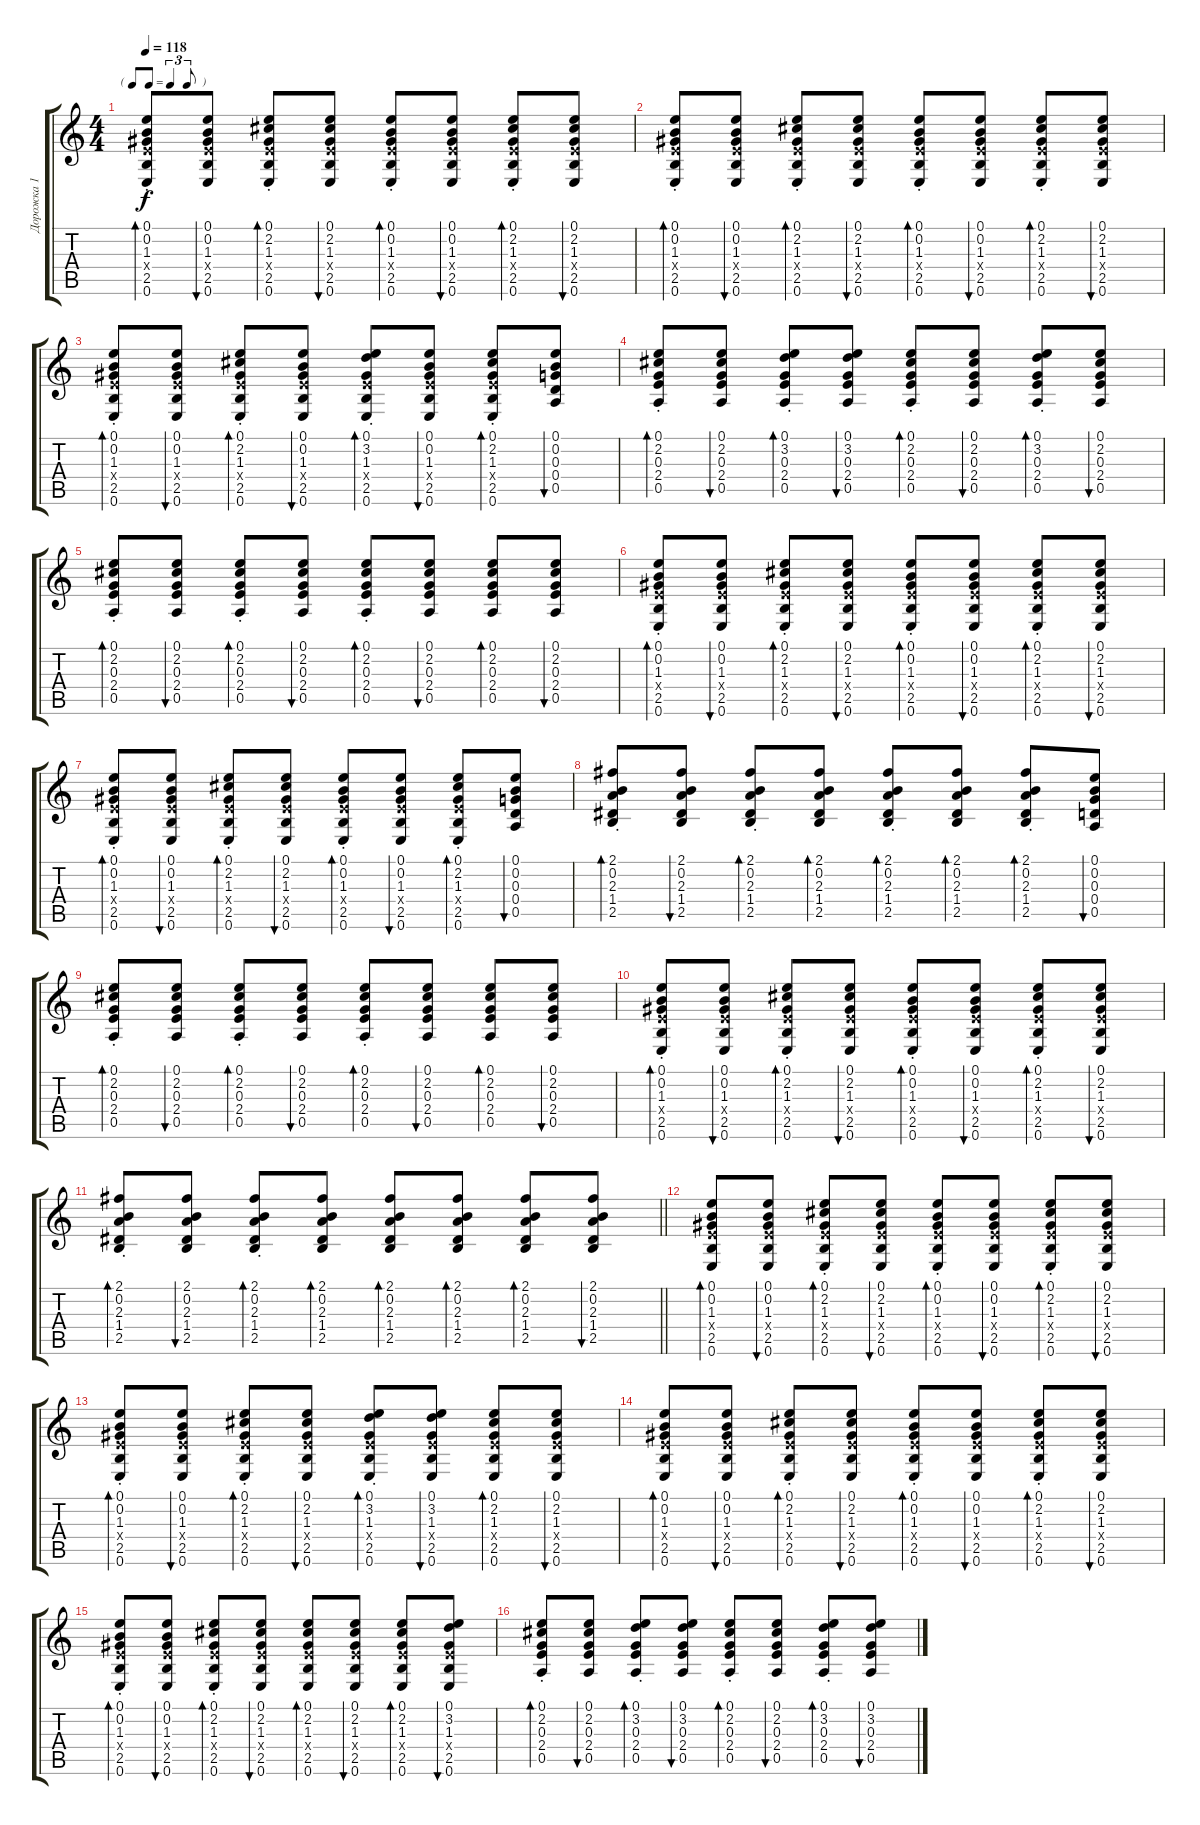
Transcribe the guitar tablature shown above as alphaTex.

\track ("Дорожка 1" "Дорожка 1") {instrument acousticguitarsteel}
\staff {score tabs}
\tuning (E4 B3 G3 D3 A2 E2) {hide}
\ts (4 4)
\tf triplet8th
\tempo 118
\clef g2
\ks c
(0.1{st} 0.2{st} 1.3{st} 2.4{x} 2.5{st} 0.6{st}).8{bd 60 dy f} (0.1 0.2 1.3 2.4{x} 2.5 0.6).8{bu 60} (0.1{st} 2.2{st} 1.3{st} 2.4{x} 2.5{st} 0.6{st}).8{bd 60} (0.1 2.2 1.3 2.4{x} 2.5 0.6).8{bu 60} (0.1{st} 0.2{st} 1.3{st} 2.4{x} 2.5{st} 0.6{st}).8{bd 60} (0.1 0.2 1.3 2.4{x} 2.5 0.6).8{bu 60} (0.1{st} 2.2{st} 1.3{st} 2.4{x} 2.5{st} 0.6{st}).8{bd 60} (0.1 2.2 1.3 2.4{x} 2.5 0.6).8{bu 60} |
(0.1{st} 0.2{st} 1.3{st} 2.4{x} 2.5{st} 0.6{st}).8{bd 60} (0.1 0.2 1.3 2.4{x} 2.5 0.6).8{bu 60} (0.1{st} 2.2{st} 1.3{st} 2.4{x} 2.5{st} 0.6{st}).8{bd 60} (0.1 2.2 1.3 2.4{x} 2.5 0.6).8{bu 60} (0.1{st} 0.2{st} 1.3{st} 2.4{x} 2.5{st} 0.6{st}).8{bd 60} (0.1 0.2 1.3 2.4{x} 2.5 0.6).8{bu 60} (0.1{st} 2.2{st} 1.3{st} 2.4{x} 2.5{st} 0.6{st}).8{bd 60} (0.1 2.2 1.3 2.4{x} 2.5 0.6).8{bu 60} |
(0.1{st} 0.2{st} 1.3{st} 2.4{x} 2.5{st} 0.6{st}).8{bd 60} (0.1 0.2 1.3 2.4{x} 2.5 0.6).8{bu 60} (0.1{st} 2.2{st} 1.3{st} 2.4{x} 2.5{st} 0.6{st}).8{bd 60} (0.1 0.2 1.3 2.4{x} 2.5 0.6).8{bu 60} (0.1{st} 3.2{st} 1.3{st} 2.4{x} 2.5{st} 0.6{st}).8{bd 60} (0.1 0.2 1.3 2.4{x} 2.5 0.6).8{bu 60} (0.1{st} 2.2{st} 1.3{st} 2.4{x} 2.5{st} 0.6{st}).8{bd 60} (0.1 0.2 0.3 0.4 0.5).8{bu 60} |
(0.1{st} 2.2{st} 0.3{st} 2.4{st} 0.5{st}).8{bd 60} (0.1 2.2 0.3 2.4 0.5).8{bu 60} (0.1{st} 3.2{st} 0.3{st} 2.4{st} 0.5{st}).8{bd 60} (0.1 3.2 0.3 2.4 0.5).8{bu 60} (0.1{st} 2.2{st} 0.3{st} 2.4{st} 0.5{st}).8{bd 60} (0.1 2.2 0.3 2.4 0.5).8{bu 60} (0.1{st} 3.2{st} 0.3{st} 2.4{st} 0.5{st}).8{bd 60} (0.1 2.2 0.3 2.4 0.5).8{bu 60} |
(0.1{st} 2.2{st} 0.3{st} 2.4{st} 0.5{st}).8{bd 60} (0.1 2.2 0.3 2.4 0.5).8{bu 60} (0.1{st} 2.2{st} 0.3{st} 2.4{st} 0.5{st}).8{bd 60} (0.1 2.2 0.3 2.4 0.5).8{bu 60} (0.1{st} 2.2{st} 0.3{st} 2.4{st} 0.5{st}).8{bd 60} (0.1 2.2 0.3 2.4 0.5).8{bu 60} (0.1 2.2 0.3 2.4 0.5).8{bd 60} (0.1 2.2 0.3 2.4 0.5).8{bu 60} |
(0.1{st} 0.2{st} 1.3{st} 2.4{x} 2.5{st} 0.6{st}).8{bd 60} (0.1 0.2 1.3 2.4{x} 2.5 0.6).8{bu 60} (0.1{st} 2.2{st} 1.3{st} 2.4{x} 2.5{st} 0.6{st}).8{bd 60} (0.1 2.2 1.3 2.4{x} 2.5 0.6).8{bu 60} (0.1{st} 0.2{st} 1.3{st} 2.4{x} 2.5{st} 0.6{st}).8{bd 60} (0.1 0.2 1.3 2.4{x} 2.5 0.6).8{bu 60} (0.1{st} 2.2{st} 1.3{st} 2.4{x} 2.5{st} 0.6{st}).8{bd 60} (0.1 2.2 1.3 2.4{x} 2.5 0.6).8{bu 60} |
(0.1{st} 0.2{st} 1.3{st} 2.4{x} 2.5{st} 0.6{st}).8{bd 60} (0.1 0.2 1.3 2.4{x} 2.5 0.6).8{bu 60} (0.1{st} 2.2{st} 1.3{st} 2.4{x} 2.5{st} 0.6{st}).8{bd 60} (0.1 2.2 1.3 2.4{x} 2.5 0.6).8{bu 60} (0.1{st} 0.2{st} 1.3{st} 2.4{x} 2.5{st} 0.6{st}).8{bd 60} (0.1 0.2 1.3 2.4{x} 2.5 0.6).8{bu 60} (0.1{st} 2.2{st} 1.3{st} 2.4{x} 2.5{st} 0.6{st}).8{bd 60} (0.1 0.2 0.3 0.4 0.5).8{bu 60} |
(2.1{st} 0.2{st} 2.3{st} 1.4{st} 2.5{st}).8{bd 60} (2.1 0.2 2.3 1.4 2.5).8{bu 60} (2.1{st} 0.2{st} 2.3{st} 1.4{st} 2.5{st}).8{bd 60} (2.1 0.2 2.3 1.4 2.5).8{bd 60} (2.1{st} 0.2{st} 2.3{st} 1.4{st} 2.5{st}).8{bd 60} (2.1 0.2 2.3 1.4 2.5).8{bd 60} (2.1{st} 0.2{st} 2.3{st} 1.4{st} 2.5{st}).8{bd 60} (0.1 0.2 0.3 0.4 0.5).8{bu 60} |
(0.1{st} 2.2{st} 0.3{st} 2.4{st} 0.5{st}).8{bd 60} (0.1 2.2 0.3 2.4 0.5).8{bu 60} (0.1{st} 2.2{st} 0.3{st} 2.4{st} 0.5{st}).8{bd 60} (0.1 2.2 0.3 2.4 0.5).8{bu 60} (0.1{st} 2.2{st} 0.3{st} 2.4{st} 0.5{st}).8{bd 60} (0.1 2.2 0.3 2.4 0.5).8{bu 60} (0.1 2.2 0.3 2.4 0.5).8{bd 60} (0.1 2.2 0.3 2.4 0.5).8{bu 60} |
(0.1{st} 0.2{st} 1.3{st} 2.4{x} 2.5{st} 0.6{st}).8{bd 60} (0.1 0.2 1.3 2.4{x} 2.5 0.6).8{bu 60} (0.1{st} 2.2{st} 1.3{st} 2.4{x} 2.5{st} 0.6{st}).8{bd 60} (0.1 2.2 1.3 2.4{x} 2.5 0.6).8{bu 60} (0.1{st} 0.2{st} 1.3{st} 2.4{x} 2.5{st} 0.6{st}).8{bd 60} (0.1 0.2 1.3 2.4{x} 2.5 0.6).8{bu 60} (0.1{st} 2.2{st} 1.3{st} 2.4{x} 2.5{st} 0.6{st}).8{bd 60} (0.1 2.2 1.3 2.4{x} 2.5 0.6).8{bu 60} |
\barLineRight lightlight
(2.1{st} 0.2{st} 2.3{st} 1.4{st} 2.5{st}).8{bd 60} (2.1 0.2 2.3 1.4 2.5).8{bu 60} (2.1{st} 0.2{st} 2.3{st} 1.4{st} 2.5{st}).8{bd 60} (2.1 0.2 2.3 1.4 2.5).8{bd 60} (2.1 0.2 2.3 1.4 2.5).8{bd 60} (2.1 0.2 2.3 1.4 2.5).8{bd 60} (2.1 0.2 2.3 1.4 2.5).8{bd 60} (2.1 0.2 2.3 1.4 2.5).8{bu 60} |
\section ("" "")
(0.1 0.2 1.3 2.4{x} 2.5 0.6).8{bd 60} (0.1 0.2 1.3 2.4{x} 2.5 0.6).8{bu 60} (0.1{st} 2.2{st} 1.3{st} 2.4{x} 2.5{st} 0.6{st}).8{bd 60} (0.1 2.2 1.3 2.4{x} 2.5 0.6).8{bu 60} (0.1{st} 0.2{st} 1.3{st} 2.4{x} 2.5{st} 0.6{st}).8{bd 60} (0.1 0.2 1.3 2.4{x} 2.5 0.6).8{bu 60} (0.1{st} 2.2{st} 1.3{st} 2.4{x} 2.5{st} 0.6{st}).8{bd 60} (0.1 2.2 1.3 2.4{x} 2.5 0.6).8{bu 60} |
(0.1{st} 0.2{st} 1.3{st} 2.4{x} 2.5{st} 0.6{st}).8{bd 60} (0.1 0.2 1.3 2.4{x} 2.5 0.6).8{bu 60} (0.1{st} 2.2{st} 1.3{st} 2.4{x} 2.5{st} 0.6{st}).8{bd 60} (0.1 2.2 1.3 2.4{x} 2.5 0.6).8{bu 60} (0.1{st} 3.2{st} 1.3{st} 2.4{x} 2.5{st} 0.6{st}).8{bd 60} (0.1 3.2 1.3 2.4{x} 2.5 0.6).8{bu 60} (0.1 2.2 1.3 2.4{x} 2.5 0.6).8{bd 60} (0.1 2.2 1.3 2.4{x} 2.5 0.6).8{bu 60} |
(0.1 0.2 1.3 2.4{x} 2.5 0.6).8{bd 60} (0.1 0.2 1.3 2.4{x} 2.5 0.6).8{bu 60} (0.1{st} 2.2{st} 1.3{st} 2.4{x} 2.5{st} 0.6{st}).8{bd 60} (0.1 2.2 1.3 2.4{x} 2.5 0.6).8{bu 60} (0.1{st} 0.2{st} 1.3{st} 2.4{x} 2.5{st} 0.6{st}).8{bd 60} (0.1 0.2 1.3 2.4{x} 2.5 0.6).8{bu 60} (0.1{st} 2.2{st} 1.3{st} 2.4{x} 2.5{st} 0.6{st}).8{bd 60} (0.1 2.2 1.3 2.4{x} 2.5 0.6).8{bu 60} |
(0.1{st} 0.2{st} 1.3{st} 2.4{x} 2.5{st} 0.6{st}).8{bd 60} (0.1 0.2 1.3 2.4{x} 2.5 0.6).8{bu 60} (0.1{st} 2.2{st} 1.3{st} 2.4{x} 2.5{st} 0.6{st}).8{bd 60} (0.1 2.2 1.3 2.4{x} 2.5 0.6).8{bu 60} (0.1 2.2 1.3 2.4{x} 2.5 0.6).8{bd 60} (0.1 2.2 1.3 2.4{x} 2.5 0.6).8{bu 60} (0.1 2.2 1.3 2.4{x} 2.5 0.6).8{bd 60} (0.1 3.2 1.3 2.4{x} 2.5 0.6).8{bu 60} |
(0.1{st} 2.2{st} 0.3{st} 2.4{st} 0.5{st}).8{bd 60} (0.1 2.2 0.3 2.4 0.5).8{bu 60} (0.1{st} 3.2{st} 0.3{st} 2.4{st} 0.5{st}).8{bd 60} (0.1 3.2 0.3 2.4 0.5).8{bu 60} (0.1{st} 2.2{st} 0.3{st} 2.4{st} 0.5{st}).8{bd 60} (0.1 2.2 0.3 2.4 0.5).8{bu 60} (0.1{st} 3.2{st} 0.3{st} 2.4{st} 0.5{st}).8{bd 60} (0.1 3.2 0.3 2.4 0.5).8{bu 60}
